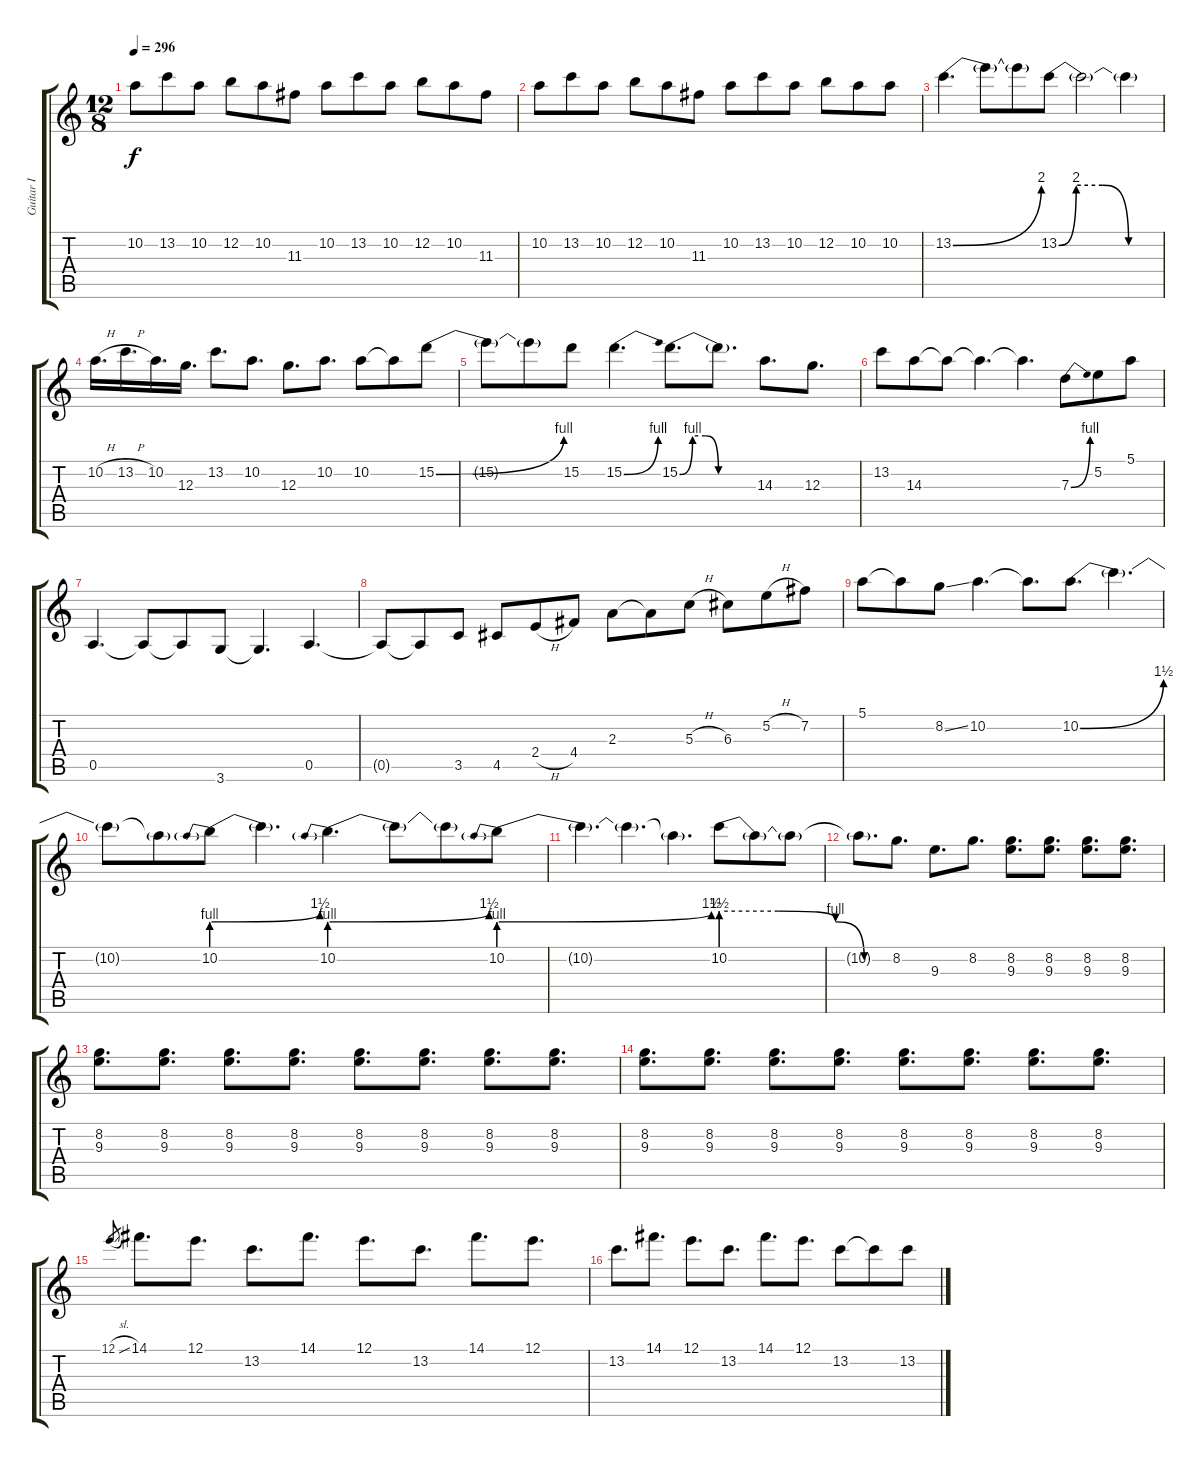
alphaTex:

\track ("Guitar I" "Guitar I") {instrument overdrivenguitar}
\staff {score tabs}
\tuning (E4 B3 G3 D3 A2 E2) {hide}
\ts (12 8)
\tempo 296
\clef g2
\ks c
10.2.8{dy f} 13.2.8 10.2.8 12.2.8 10.2.8 11.3.8 10.2.8 13.2.8 10.2.8 12.2.8 10.2.8 11.3.8 |
10.2.8 13.2.8 10.2.8 12.2.8 10.2.8 11.3.8 10.2.8 13.2.8 10.2.8 12.2.8 10.2.8 10.2.8 |
13.2{be (bend 0 0 60 8)}.4{d} 13.2{t}.8 13.2{t}.8 13.2{be (custom 0 0 10 8 25 8 40 0 60 0)}.8 13.2{t}.2 13.2{t}.4 |
10.2{h}.16{d} 13.2{h}.16{d} 10.2.16{d} 12.3.16{d} 13.2.8{d} 10.2.8{d} 12.3.8{d} 10.2.8{d} 10.2.8 10.2{t}.8 15.2{be (bend 0 0 60 4)}.8 |
15.2{t}.8 15.2{t}.8 15.2.8 15.2{be (bend 0 0 60 4)}.4{d} 15.2{be (custom 0 0 10 4 20 4 30 0 60 0)}.8{d} 15.2{t}.8{d} 14.3.8{d} 12.3.8{d} |
13.2.8 14.3.8 14.3{t}.8 14.3{t}.4{d} 14.3{t}.4{d} 7.3{be (bend 0 0 60 4)}.8 5.2.8 5.1.8 |
0.5.4{d} 0.5{t}.8 0.5{t}.8 3.6.8 3.6{t}.4{d} 0.5.4{d} |
0.5{t}.8 0.5{t}.8 3.5.8 4.5.8 2.4{h}.8 4.4.8 2.3.8 2.3{t}.8 5.3{h}.8 6.3.8 5.2{h}.8 7.2.8 |
5.1.8 5.1{t}.8 8.2{ss}.8 10.2.4{d} 10.2{t}.8{d} 10.2{be (bend 0 0 60 6)}.8{d} 10.2{t}.4{d} |
10.2{t}.8 10.2{t}.8 10.2{be (prebendbend 0 4 60 6)}.8 10.2{t}.4{d} 10.2{be (prebendbend 0 4 60 6)}.4{d} 10.2{t}.8 10.2{t}.8 10.2{be (prebendbend 0 4 60 6)}.8 |
10.2{t}.4{d} 10.2{t}.4{d} 10.2{t}.4{d} 10.2{be (custom 0 6 20 6 40 4 50 0 60 0)}.8 10.2{t}.8 10.2{t}.8 |
10.2{t}.8{d} 8.2.8{d} 9.3.8{d} 8.2.8{d} (8.2 9.3).8{d} (8.2 9.3).8{d} (8.2 9.3).8{d} (8.2 9.3).8{d} |
(8.2 9.3).8{d} (8.2 9.3).8{d} (8.2 9.3).8{d} (8.2 9.3).8{d} (8.2 9.3).8{d} (8.2 9.3).8{d} (8.2 9.3).8{d} (8.2 9.3).8{d} |
(8.2 9.3).8{d} (8.2 9.3).8{d} (8.2 9.3).8{d} (8.2 9.3).8{d} (8.2 9.3).8{d} (8.2 9.3).8{d} (8.2 9.3).8{d} (8.2 9.3).8{d} |
12.1{sl}.8{gr} 14.1.8{d} 12.1.8{d} 13.2.8{d} 14.1.8{d} 12.1.8{d} 13.2.8{d} 14.1.8{d} 12.1.8{d} |
13.2.8{d} 14.1.8{d} 12.1.8{d} 13.2.8{d} 14.1.8{d} 12.1.8{d} 13.2.8 13.2{t}.8 13.2{ss}.8
